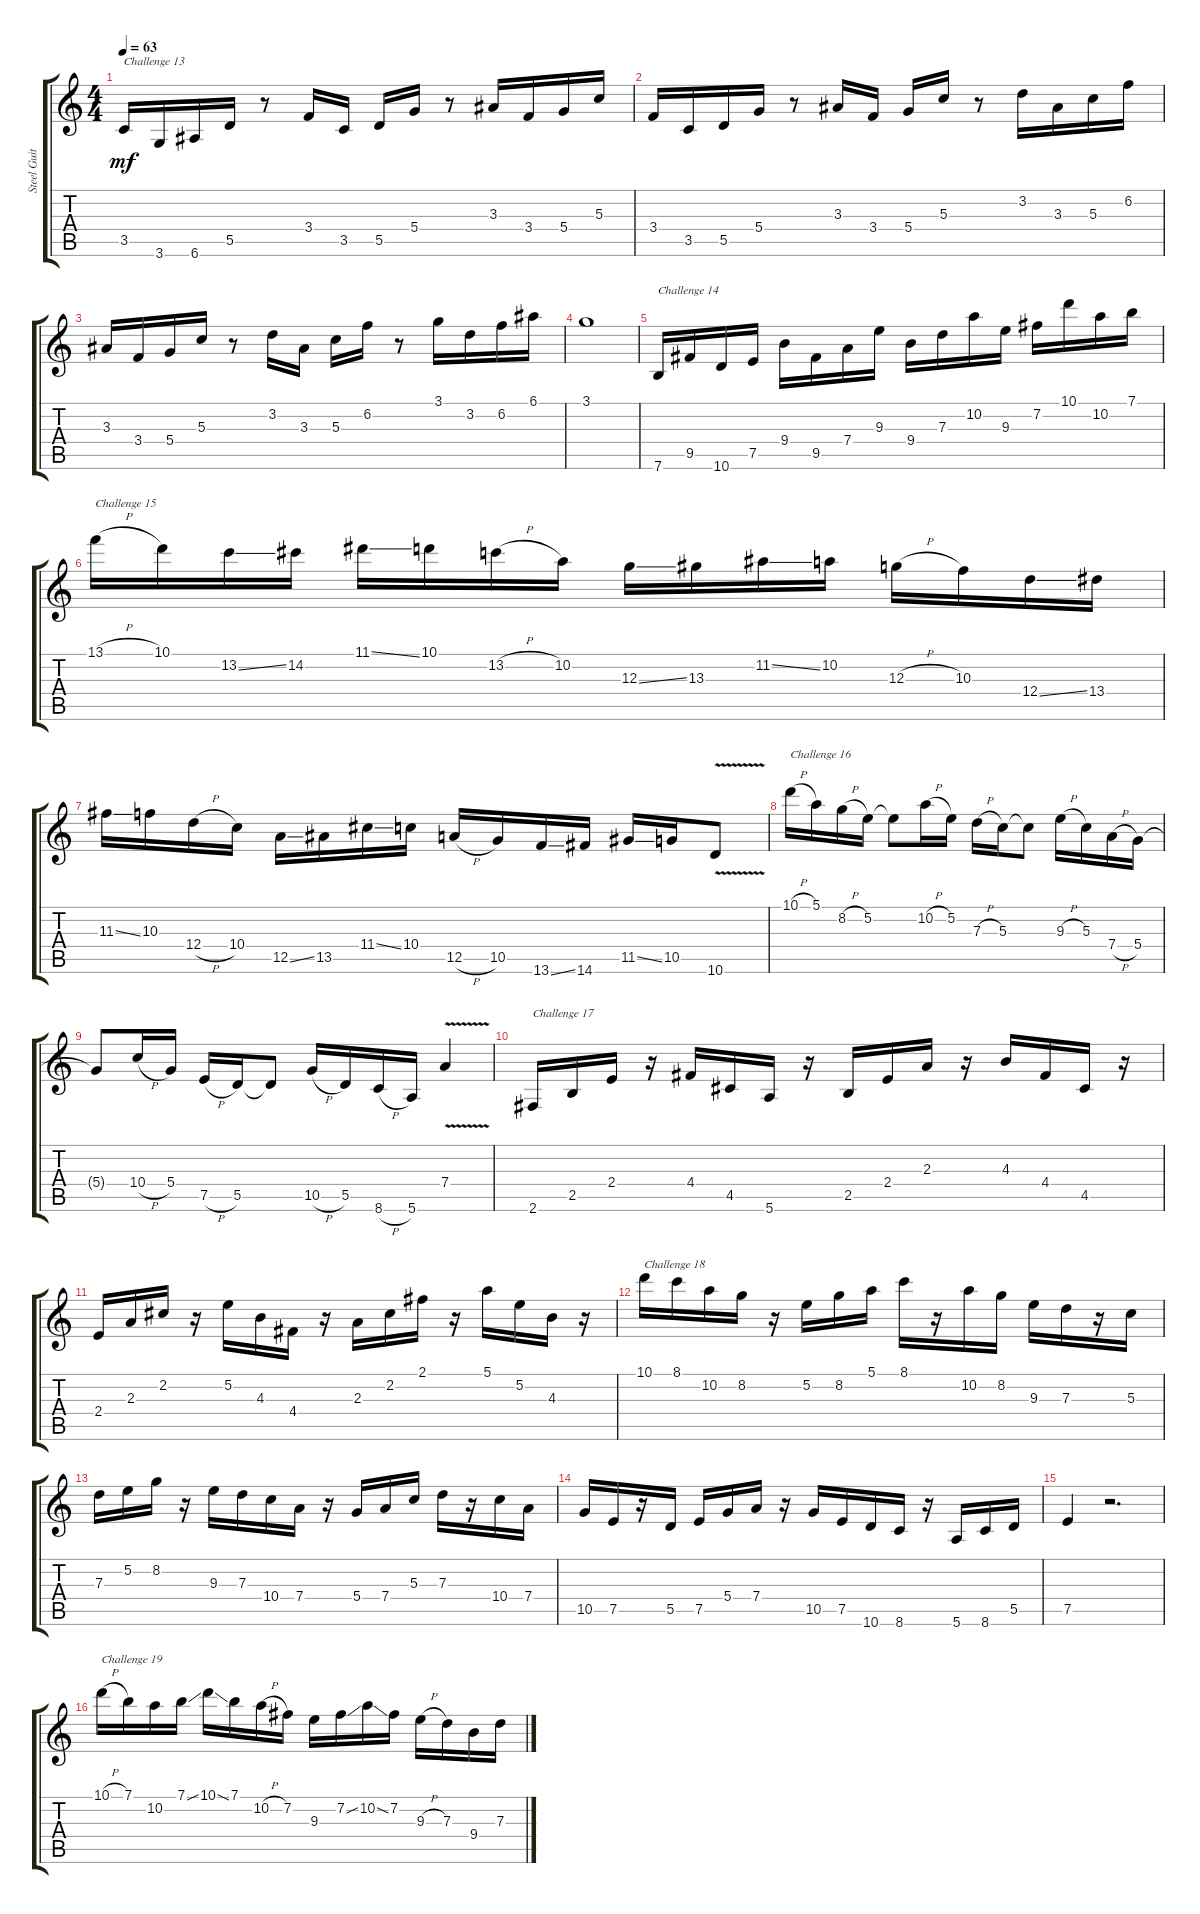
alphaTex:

\track ("Steel Guitar" "Steel Guit") {instrument acousticguitarsteel}
\staff {score tabs}
\tuning (E4 B3 G3 D3 A2 E2) {hide}
\ts (4 4)
\tempo 63
\clef g2
\ks c
3.5.16{txt "Challenge 13" dy mf} 3.6.16 6.6.16 5.5.16 r.8 3.4.16 3.5.16 5.5.16 5.4.16 r.8 3.3.16 3.4.16 5.4.16 5.3.16 |
3.4.16 3.5.16 5.5.16 5.4.16 r.8 3.3.16 3.4.16 5.4.16 5.3.16 r.8 3.2.16 3.3.16 5.3.16 6.2.16 |
3.3.16 3.4.16 5.4.16 5.3.16 r.8 3.2.16 3.3.16 5.3.16 6.2.16 r.8 3.1.16 3.2.16 6.2.16 6.1.16 |
3.1.1 |
7.6.16{txt "Challenge 14"} 9.5.16 10.6.16 7.5.16 9.4.16 9.5.16 7.4.16 9.3.16 9.4.16 7.3.16 10.2.16 9.3.16 7.2.16 10.1.16 10.2.16 7.1.16 |
13.1{h}.16{txt "Challenge 15"} 10.1.16 13.2{ss}.16 14.2.16 11.1{ss}.16 10.1.16 13.2{h}.16 10.2.16 12.3{ss}.16 13.3.16 11.2{ss}.16 10.2.16 12.3{h}.16 10.3.16 12.4{ss}.16 13.4.16 |
11.3{ss}.16 10.3.16 12.4{h}.16 10.4.16 12.5{ss}.16 13.5.16 11.4{ss}.16 10.4.16 12.5{h}.16 10.5.16 13.6{ss}.16 14.6.16 11.5{ss}.16 10.5.16 10.6{v}.8 |
10.1{h}.16{txt "Challenge 16"} 5.1.16 8.2{h}.16 5.2.16 5.2{t}.8 10.2{h}.16 5.2.16 7.3{h}.16 5.3.16 5.3{t}.8 9.3{h}.16 5.3.16 7.4{h}.16 5.4.16 |
5.4{t}.8 10.4{h}.16 5.4.16 7.5{h}.16 5.5.16 5.5{t}.8 10.5{h}.16 5.5.16 8.6{h}.16 5.6.16 7.4{v}.4 |
2.6.16{txt "Challenge 17"} 2.5.16 2.4.16 r.16 4.4.16 4.5.16 5.6.16 r.16 2.5.16 2.4.16 2.3.16 r.16 4.3.16 4.4.16 4.5.16 r.16 |
2.4.16 2.3.16 2.2.16 r.16 5.2.16 4.3.16 4.4.16 r.16 2.3.16 2.2.16 2.1.16 r.16 5.1.16 5.2.16 4.3.16 r.16 |
10.1.16{txt "Challenge 18"} 8.1.16 10.2.16 8.2.16 r.16 5.2.16 8.2.16 5.1.16 8.1.16 r.16 10.2.16 8.2.16 9.3.16 7.3.16 r.16 5.3.16 |
7.3.16 5.2.16 8.2.16 r.16 9.3.16 7.3.16 10.4.16 7.4.16 r.16 5.4.16 7.4.16 5.3.16 7.3.16 r.16 10.4.16 7.4.16 |
10.5.16 7.5.16 r.16 5.5.16 7.5.16 5.4.16 7.4.16 r.16 10.5.16 7.5.16 10.6.16 8.6.16 r.16 5.6.16 8.6.16 5.5.16 |
7.5.4 r.2{d} |
10.1{h}.16{txt "Challenge 19"} 7.1.16 10.2.16 7.1{ss}.16 10.1{ss}.16 7.1.16 10.2{h}.16 7.2.16 9.3.16 7.2{ss}.16 10.2{ss}.16 7.2.16 9.3{h}.16 7.3.16 9.4.16 7.3{ss}.16
